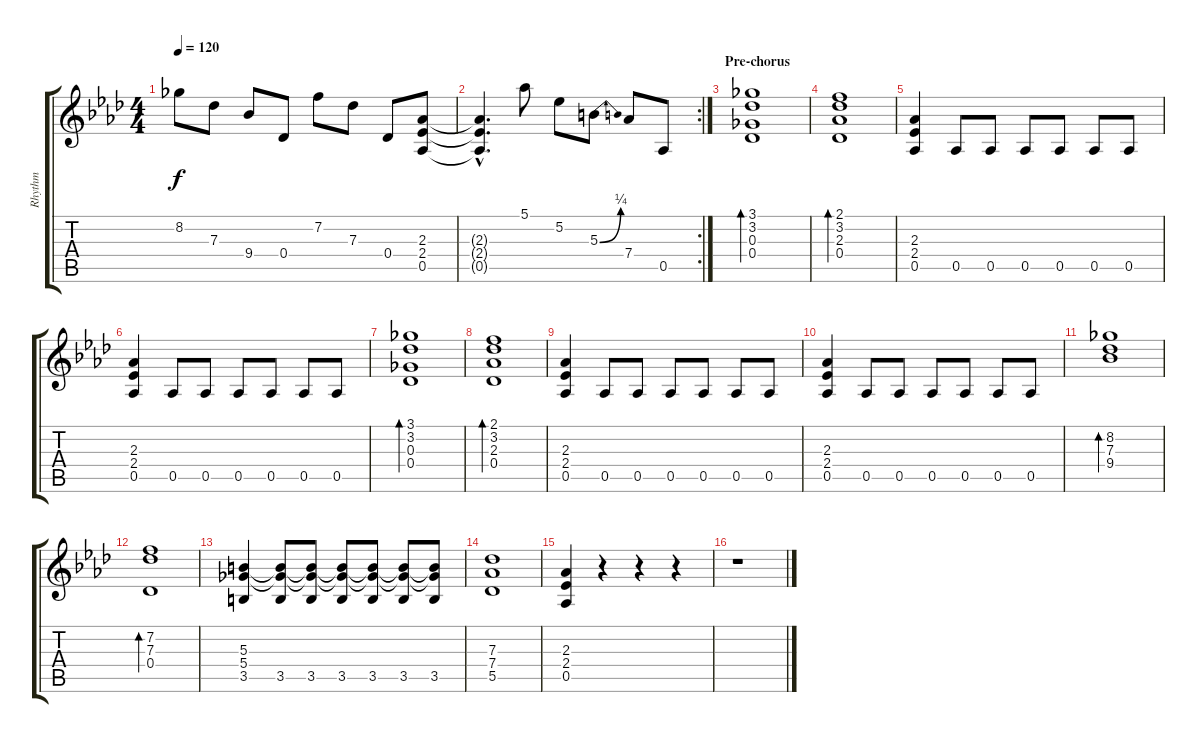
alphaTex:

\track ("Rhythm" "Rhythm") {instrument electricguitarjazz}
\staff {score tabs}
\tuning (Eb4 Bb3 Gb3 Db3 Ab2 Eb2) {hide}
\ts (4 4)
\tempo 120
\clef g2
\ks ab
8.2.8{dy f} 7.3.8 9.4.8 0.4.8 7.2.8 7.3.8 0.4.8 (2.3 2.4 0.5).8 |
\rc 2
(2.3{hac t} 2.4{hac t} 0.5{hac t}).4{d} 5.1.8 5.2.8 5.3{be (bend 0 0 60 1)}.8 7.4.8 0.5.8 |
\section ("" "Pre-chorus")
(3.1 3.2 0.3 0.4).1{bd 240} |
(2.1 3.2 2.3 0.4).1{bd 240} |
(2.3 2.4 0.5).4 0.5.8 0.5.8 0.5.8 0.5.8 0.5.8 0.5.8 |
(2.3 2.4 0.5).4 0.5.8 0.5.8 0.5.8 0.5.8 0.5.8 0.5.8 |
(3.1 3.2 0.3 0.4).1{bd 240} |
(2.1 3.2 2.3 0.4).1{bd 240} |
(2.3 2.4 0.5).4 0.5.8 0.5.8 0.5.8 0.5.8 0.5.8 0.5.8 |
(2.3 2.4 0.5).4 0.5.8 0.5.8 0.5.8 0.5.8 0.5.8 0.5.8 |
(8.2 7.3 9.4).1{bd 240} |
(7.2 7.3 0.4).1{bd 240} |
(5.3 5.4 3.5).4 (5.3{t} 5.4{t} 3.5).8 (5.3{t} 5.4{t} 3.5).8 (5.3{t} 5.4{t} 3.5).8 (5.3{t} 5.4{t} 3.5).8 (5.3{t} 5.4{t} 3.5).8 (5.3{t} 5.4{t} 3.5).8 |
(7.3 7.4 5.5).1 |
(2.3 2.4 0.5).4 r.4 r.4 r.4 |
r.1
